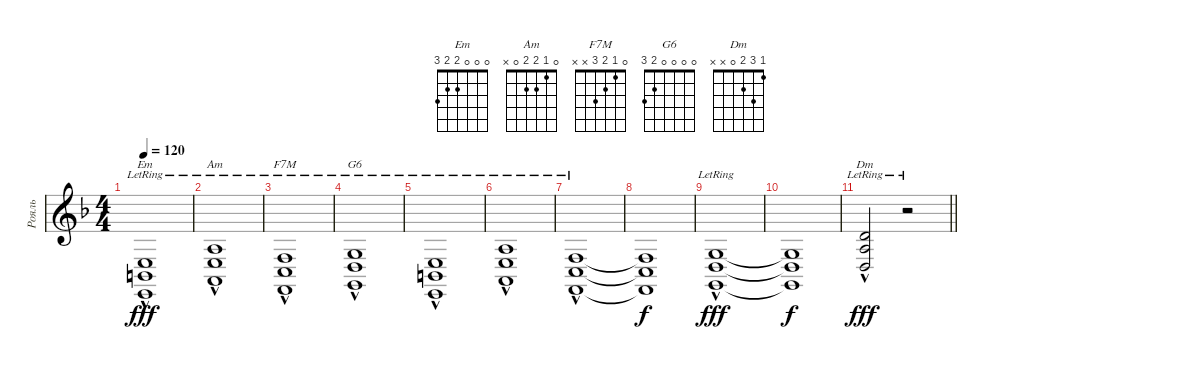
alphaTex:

\track ("Рояль" "Рояль") {instrument acousticgrandpiano}
\staff {score}
\tuning (E4 B3 G3 D3 A2 E2) {hide}
\chord ("Em" 0 0 0 2 2 3)
\chord ("Am" 0 1 2 2 0 x)
\chord ("F7M" 0 1 2 3 x x)
\chord ("G6" 0 0 0 0 2 3)
\chord ("Dm" 1 3 2 0 x x)
\ts (4 4)
\tempo 120
\clef g2
\ks f
(2.4{hac lr} 2.5{hac lr} 0.6{hac lr}).1{ch "Em" dy fff} |
(2.3{hac lr} 2.4{hac lr} 0.5{hac lr}).1{ch "Am"} |
(3.4{hac lr} 3.5{hac lr} 1.6{hac lr}).1{ch "F7M"} |
(5.4{hac lr} 5.5{hac lr} 3.6{hac lr}).1{ch "G6"} |
(2.4{hac lr} 2.5{hac lr} 0.6{hac lr}).1 |
(2.3{hac lr} 2.4{hac lr} 0.5{hac lr}).1 |
(3.4{hac lr} 3.5{hac lr} 1.6{hac lr}).1 |
(3.4{t} 3.5{t} 1.6{t}).1{dy f} |
(5.4{hac lr} 5.5{hac lr} 3.6{hac lr}).1{dy fff} |
(5.4{t} 5.5{t} 3.6{t}).1{dy f} |
\barLineRight lightlight
(7.3{hac lr} 7.4{hac lr} 5.5{hac lr}).2{ch "Dm" dy fff} r.2
